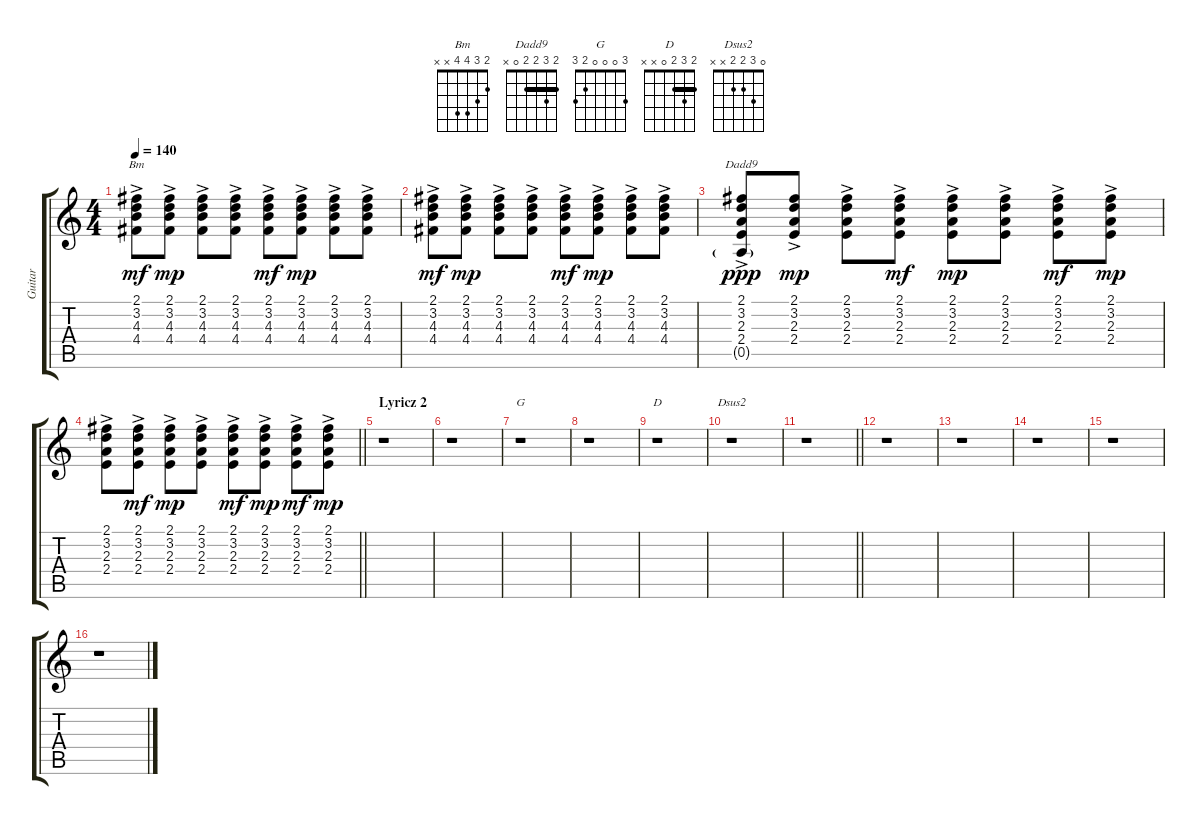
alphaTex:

\track ("Guitar" "Guitar") {instrument distortionguitar}
\staff {score tabs}
\tuning (E4 B3 G3 D3 A2 E2) {hide}
\chord ("Bm" 2 3 4 4 x x)
\chord ("Dadd9" 2 3 2 2 0 x) {barre 2}
\chord ("G" 3 0 0 0 2 3)
\chord ("D" 2 3 2 0 x x) {barre 2}
\chord ("Dsus2" 0 3 2 2 x x)
\ts (4 4)
\tempo 140
\clef g2
\ks c
(2.1{ac} 3.2{ac} 4.3{ac} 4.4{ac}).8{ch "Bm" dy mf} (2.1{ac} 3.2{ac} 4.3{ac} 4.4{ac}).8{dy mp} (2.1{ac} 3.2{ac} 4.3{ac} 4.4{ac}).8 (2.1{ac} 3.2{ac} 4.3{ac} 4.4{ac}).8 (2.1{ac} 3.2{ac} 4.3{ac} 4.4{ac}).8{dy mf} (2.1{ac} 3.2{ac} 4.3{ac} 4.4{ac}).8{dy mp} (2.1{ac} 3.2{ac} 4.3{ac} 4.4{ac}).8 (2.1{ac} 3.2{ac} 4.3{ac} 4.4{ac}).8 |
(2.1{ac} 3.2{ac} 4.3{ac} 4.4{ac}).8{dy mf} (2.1{ac} 3.2{ac} 4.3{ac} 4.4{ac}).8{dy mp} (2.1{ac} 3.2{ac} 4.3{ac} 4.4{ac}).8 (2.1{ac} 3.2{ac} 4.3{ac} 4.4{ac}).8 (2.1{ac} 3.2{ac} 4.3{ac} 4.4{ac}).8{dy mf} (2.1{ac} 3.2{ac} 4.3{ac} 4.4{ac}).8{dy mp} (2.1{ac} 3.2{ac} 4.3{ac} 4.4{ac}).8 (2.1{ac} 3.2{ac} 4.3{ac} 4.4{ac}).8 |
(2.1{ac} 3.2{ac} 2.3{ac} 2.4{ac} 0.5{g}).8{ch "Dadd9" dy ppp} (2.1{ac} 3.2{ac} 2.3{ac} 2.4{ac}).8{dy mp} (2.1{ac} 3.2{ac} 2.3{ac} 2.4{ac}).8 (2.1{ac} 3.2{ac} 2.3{ac} 2.4{ac}).8{dy mf} (2.1{ac} 3.2{ac} 2.3{ac} 2.4{ac}).8{dy mp} (2.1{ac} 3.2{ac} 2.3{ac} 2.4{ac}).8 (2.1{ac} 3.2{ac} 2.3{ac} 2.4{ac}).8{dy mf} (2.1{ac} 3.2{ac} 2.3{ac} 2.4{ac}).8{dy mp} |
\barLineRight lightlight
(2.1{ac} 3.2{ac} 2.3{ac} 2.4{ac}).8 (2.1{ac} 3.2{ac} 2.3{ac} 2.4{ac}).8{dy mf} (2.1{ac} 3.2{ac} 2.3{ac} 2.4{ac}).8{dy mp} (2.1{ac} 3.2{ac} 2.3{ac} 2.4{ac}).8 (2.1{ac} 3.2{ac} 2.3{ac} 2.4{ac}).8{dy mf} (2.1{ac} 3.2{ac} 2.3{ac} 2.4{ac}).8{dy mp} (2.1{ac} 3.2{ac} 2.3{ac} 2.4{ac}).8{dy mf} (2.1{ac} 3.2{ac} 2.3{ac} 2.4{ac}).8{dy mp} |
\section ("" "Lyricz 2")
r.1 |
r.1 |
r.1{ch "G"} |
r.1 |
r.1{ch "D"} |
r.1{ch "Dsus2"} |
\barLineRight lightlight
r.1 |
r.1 |
r.1 |
r.1 |
r.1 |
r.1
